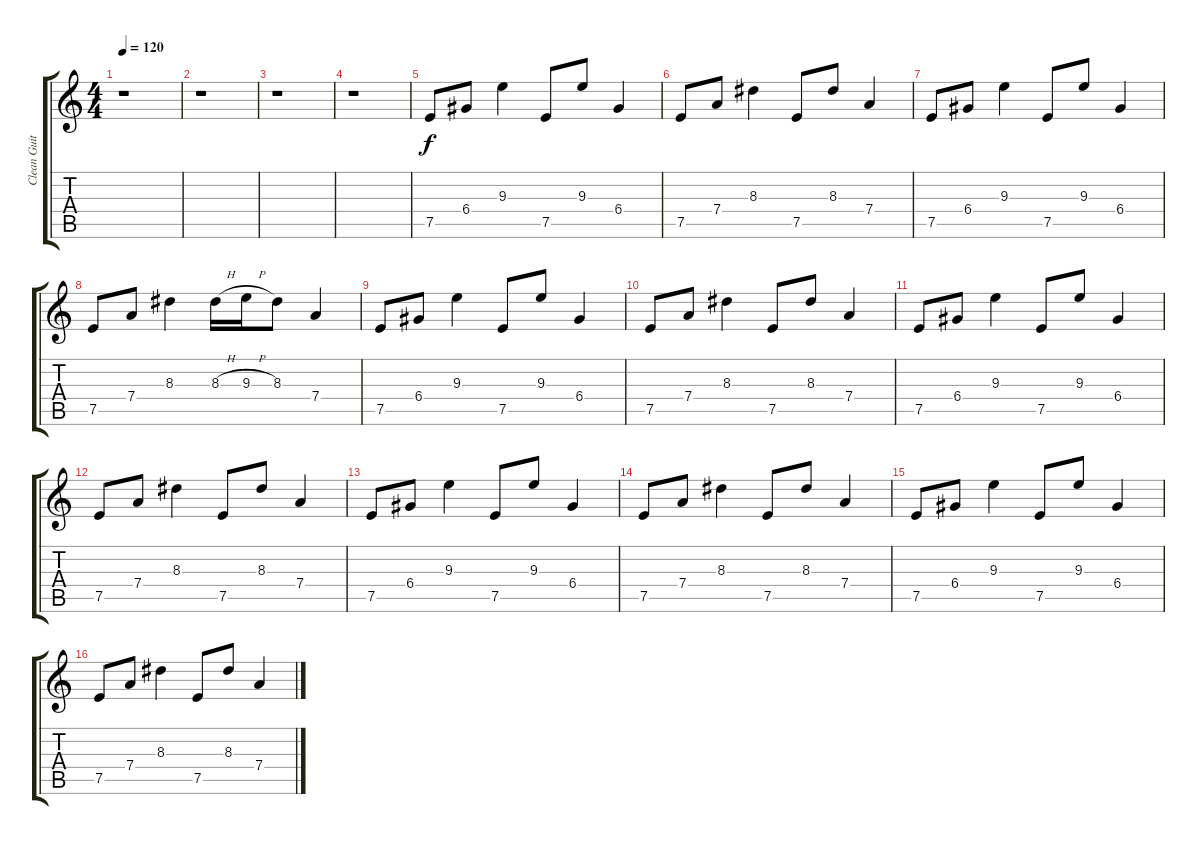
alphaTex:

\track ("Clean Guitar" "Clean Guit") {instrument electricguitarclean}
\staff {score tabs}
\tuning (E4 B3 G3 D3 A2 E2) {hide}
\ts (4 4)
\tempo 120
\clef g2
\ks c
r.1{dy f instrument electricguitarclean} |
r.1 |
r.1 |
r.1 |
7.5.8 6.4.8 9.3.4 7.5.8 9.3.8 6.4.4 |
7.5.8 7.4.8 8.3.4 7.5.8 8.3.8 7.4.4 |
7.5.8 6.4.8 9.3.4 7.5.8 9.3.8 6.4.4 |
7.5.8 7.4.8 8.3.4 8.3{h}.16 9.3{h}.16 8.3.8 7.4.4 |
7.5.8 6.4.8 9.3.4 7.5.8 9.3.8 6.4.4 |
7.5.8 7.4.8 8.3.4 7.5.8 8.3.8 7.4.4 |
7.5.8 6.4.8 9.3.4 7.5.8 9.3.8 6.4.4 |
7.5.8 7.4.8 8.3.4 7.5.8 8.3.8 7.4.4 |
7.5.8 6.4.8 9.3.4 7.5.8 9.3.8 6.4.4 |
7.5.8 7.4.8 8.3.4 7.5.8 8.3.8 7.4.4 |
7.5.8 6.4.8 9.3.4 7.5.8 9.3.8 6.4.4 |
7.5.8 7.4.8 8.3.4 7.5.8 8.3.8 7.4.4
